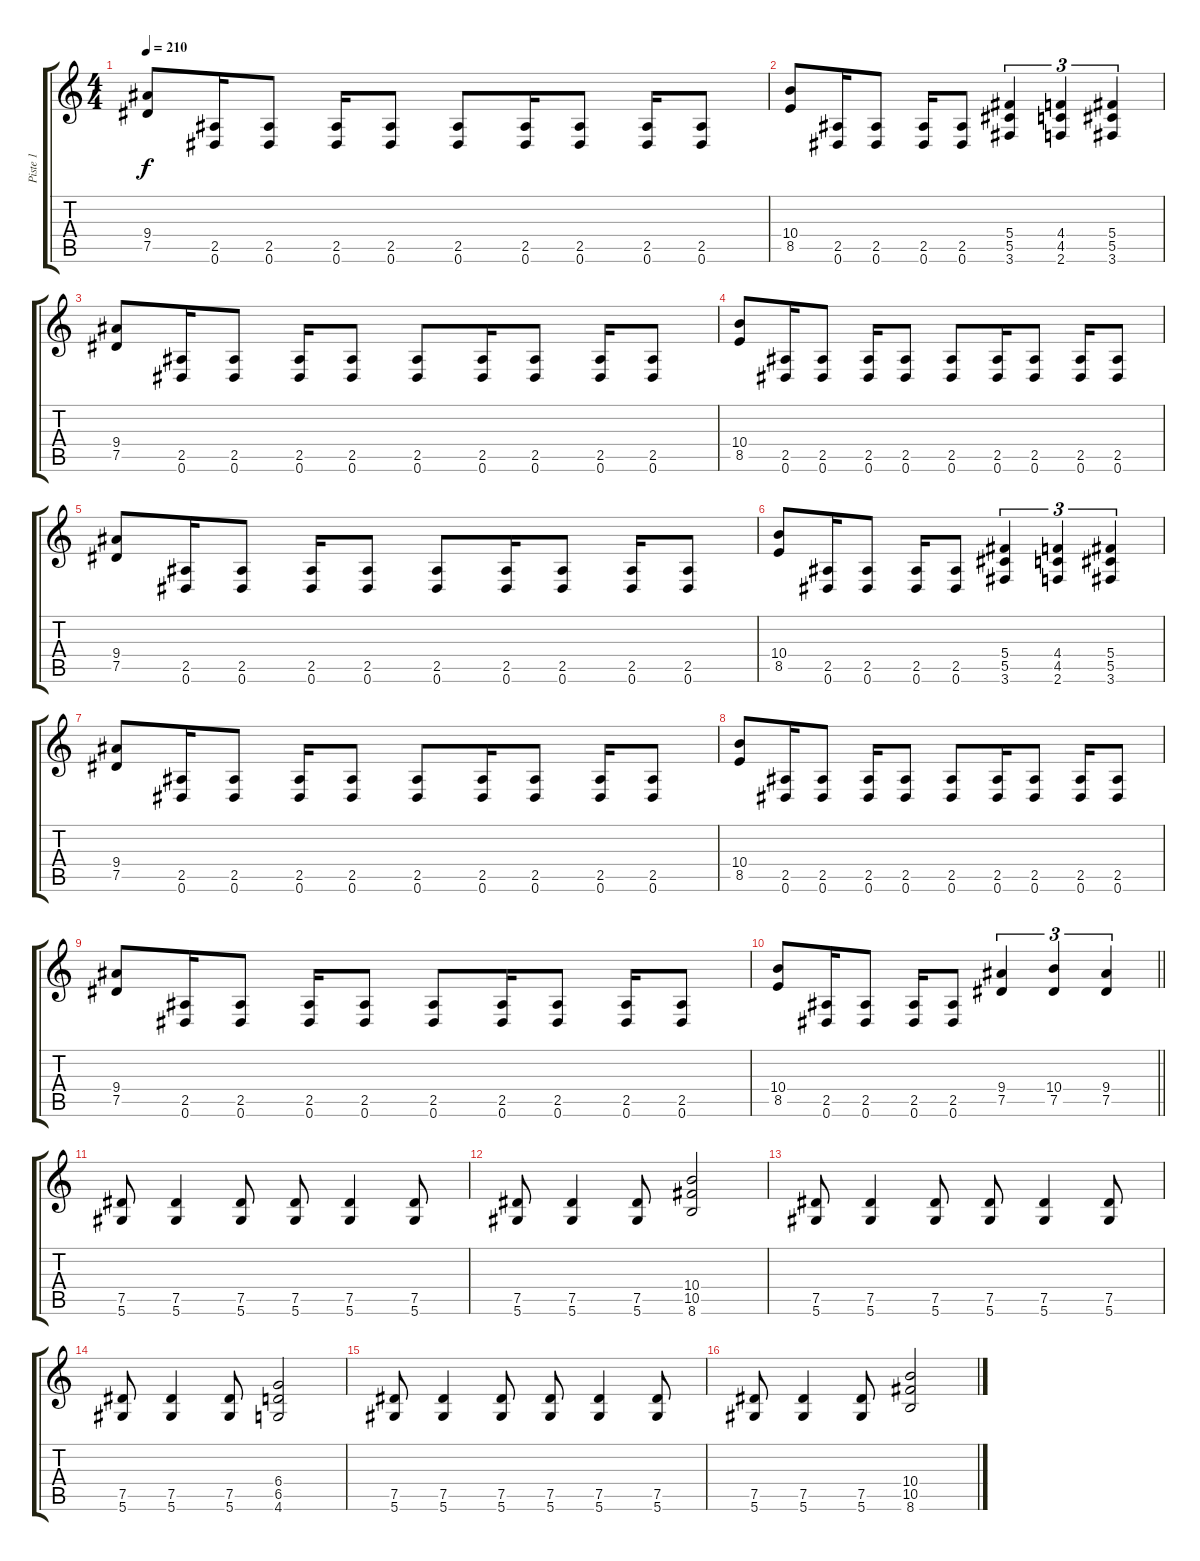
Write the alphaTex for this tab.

\track ("Piste 1" "Piste 1") {instrument distortionguitar}
\staff {score tabs}
\tuning (Eb4 Bb3 Gb3 Db3 Ab2 Eb2) {hide}
\ts (4 4)
\tempo 210
\clef g2
\ks c
(9.4 7.5).8{dy f} (2.5 0.6).16 (2.5 0.6).8 (2.5 0.6).16 (2.5 0.6).8 (2.5 0.6).8 (2.5 0.6).16 (2.5 0.6).8 (2.5 0.6).16 (2.5 0.6).8 |
(10.4 8.5).8 (2.5 0.6).16 (2.5 0.6).8 (2.5 0.6).16 (2.5 0.6).8 (5.4 5.5 3.6).4{tu (3 2)} (4.4 4.5 2.6).4{tu (3 2)} (5.4 5.5 3.6).4{tu (3 2)} |
(9.4 7.5).8 (2.5 0.6).16 (2.5 0.6).8 (2.5 0.6).16 (2.5 0.6).8 (2.5 0.6).8 (2.5 0.6).16 (2.5 0.6).8 (2.5 0.6).16 (2.5 0.6).8 |
(10.4 8.5).8 (2.5 0.6).16 (2.5 0.6).8 (2.5 0.6).16 (2.5 0.6).8 (2.5 0.6).8 (2.5 0.6).16 (2.5 0.6).8 (2.5 0.6).16 (2.5 0.6).8 |
(9.4 7.5).8 (2.5 0.6).16 (2.5 0.6).8 (2.5 0.6).16 (2.5 0.6).8 (2.5 0.6).8 (2.5 0.6).16 (2.5 0.6).8 (2.5 0.6).16 (2.5 0.6).8 |
(10.4 8.5).8 (2.5 0.6).16 (2.5 0.6).8 (2.5 0.6).16 (2.5 0.6).8 (5.4 5.5 3.6).4{tu (3 2)} (4.4 4.5 2.6).4{tu (3 2)} (5.4 5.5 3.6).4{tu (3 2)} |
(9.4 7.5).8 (2.5 0.6).16 (2.5 0.6).8 (2.5 0.6).16 (2.5 0.6).8 (2.5 0.6).8 (2.5 0.6).16 (2.5 0.6).8 (2.5 0.6).16 (2.5 0.6).8 |
(10.4 8.5).8 (2.5 0.6).16 (2.5 0.6).8 (2.5 0.6).16 (2.5 0.6).8 (2.5 0.6).8 (2.5 0.6).16 (2.5 0.6).8 (2.5 0.6).16 (2.5 0.6).8 |
(9.4 7.5).8 (2.5 0.6).16 (2.5 0.6).8 (2.5 0.6).16 (2.5 0.6).8 (2.5 0.6).8 (2.5 0.6).16 (2.5 0.6).8 (2.5 0.6).16 (2.5 0.6).8 |
\barLineRight lightlight
(10.4 8.5).8 (2.5 0.6).16 (2.5 0.6).8 (2.5 0.6).16 (2.5 0.6).8 (9.4 7.5).4{tu (3 2)} (10.4 7.5).4{tu (3 2)} (9.4 7.5).4{tu (3 2)} |
\section ("" "")
(7.5 5.6).8 (7.5 5.6).4 (7.5 5.6).8 (7.5 5.6).8 (7.5 5.6).4 (7.5 5.6).8 |
(7.5 5.6).8 (7.5 5.6).4 (7.5 5.6).8 (10.4 10.5 8.6).2 |
(7.5 5.6).8 (7.5 5.6).4 (7.5 5.6).8 (7.5 5.6).8 (7.5 5.6).4 (7.5 5.6).8 |
(7.5 5.6).8 (7.5 5.6).4 (7.5 5.6).8 (6.4 6.5 4.6).2 |
(7.5 5.6).8 (7.5 5.6).4 (7.5 5.6).8 (7.5 5.6).8 (7.5 5.6).4 (7.5 5.6).8 |
(7.5 5.6).8 (7.5 5.6).4 (7.5 5.6).8 (10.4 10.5 8.6).2
